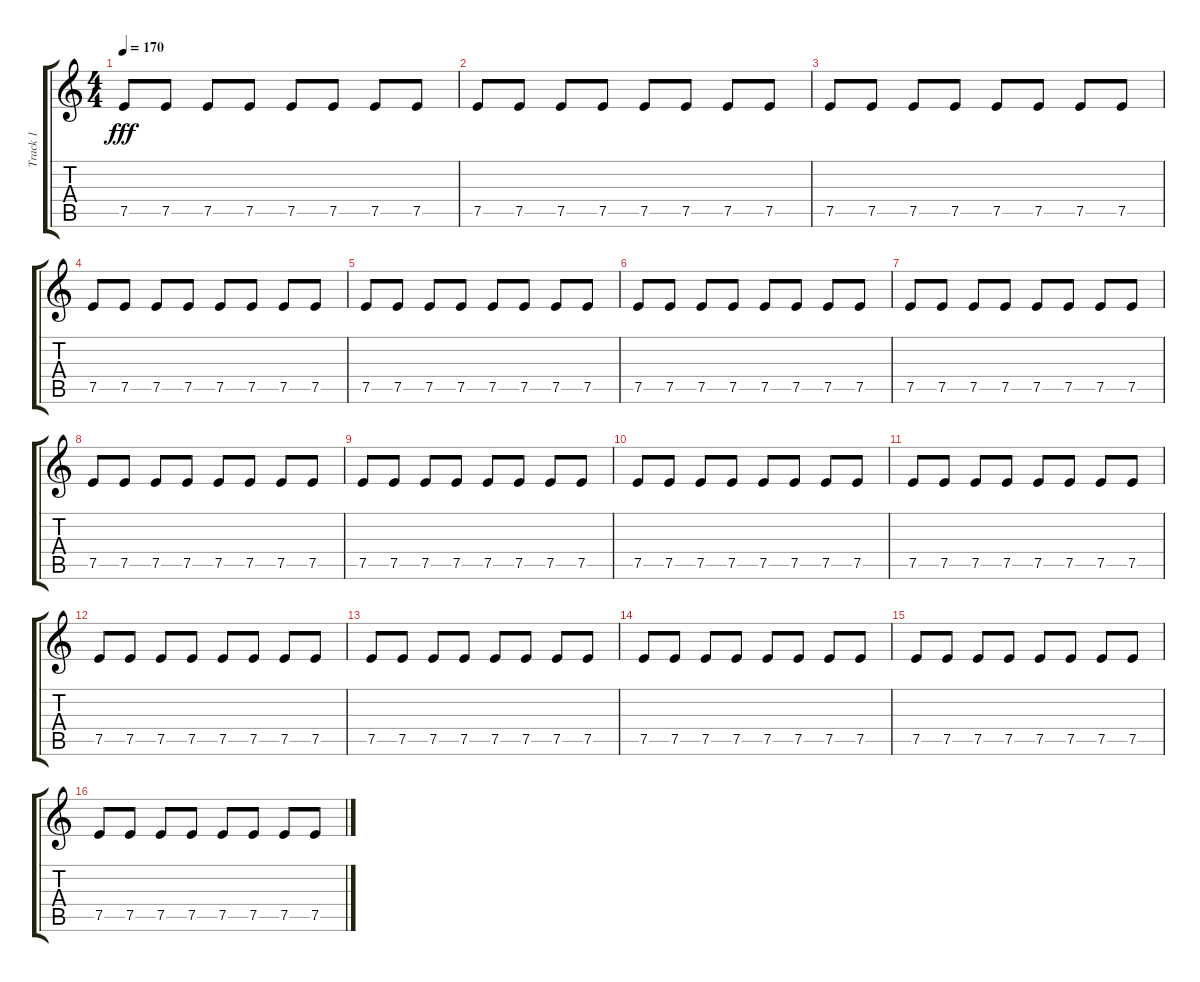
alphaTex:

\track ("Track 1" "Track 1") {instrument overdrivenguitar}
\staff {score tabs}
\tuning (E4 B3 G3 D3 A2 E2) {hide}
\ts (4 4)
\tempo 170
\clef g2
\ks c
7.5.8{dy fff} 7.5.8 7.5.8 7.5.8 7.5.8 7.5.8 7.5.8 7.5.8 |
7.5.8 7.5.8 7.5.8 7.5.8 7.5.8 7.5.8 7.5.8 7.5.8 |
7.5.8 7.5.8 7.5.8 7.5.8 7.5.8 7.5.8 7.5.8 7.5.8 |
7.5.8 7.5.8 7.5.8 7.5.8 7.5.8 7.5.8 7.5.8 7.5.8 |
7.5.8 7.5.8 7.5.8 7.5.8 7.5.8 7.5.8 7.5.8 7.5.8 |
7.5.8 7.5.8 7.5.8 7.5.8 7.5.8 7.5.8 7.5.8 7.5.8 |
7.5.8 7.5.8 7.5.8 7.5.8 7.5.8 7.5.8 7.5.8 7.5.8 |
7.5.8 7.5.8 7.5.8 7.5.8 7.5.8 7.5.8 7.5.8 7.5.8 |
7.5.8 7.5.8 7.5.8 7.5.8 7.5.8 7.5.8 7.5.8 7.5.8 |
7.5.8 7.5.8 7.5.8 7.5.8 7.5.8 7.5.8 7.5.8 7.5.8 |
7.5.8 7.5.8 7.5.8 7.5.8 7.5.8 7.5.8 7.5.8 7.5.8 |
7.5.8 7.5.8 7.5.8 7.5.8 7.5.8 7.5.8 7.5.8 7.5.8 |
7.5.8 7.5.8 7.5.8 7.5.8 7.5.8 7.5.8 7.5.8 7.5.8 |
7.5.8 7.5.8 7.5.8 7.5.8 7.5.8 7.5.8 7.5.8 7.5.8 |
7.5.8 7.5.8 7.5.8 7.5.8 7.5.8 7.5.8 7.5.8 7.5.8 |
7.5.8 7.5.8 7.5.8 7.5.8 7.5.8 7.5.8 7.5.8 7.5.8
